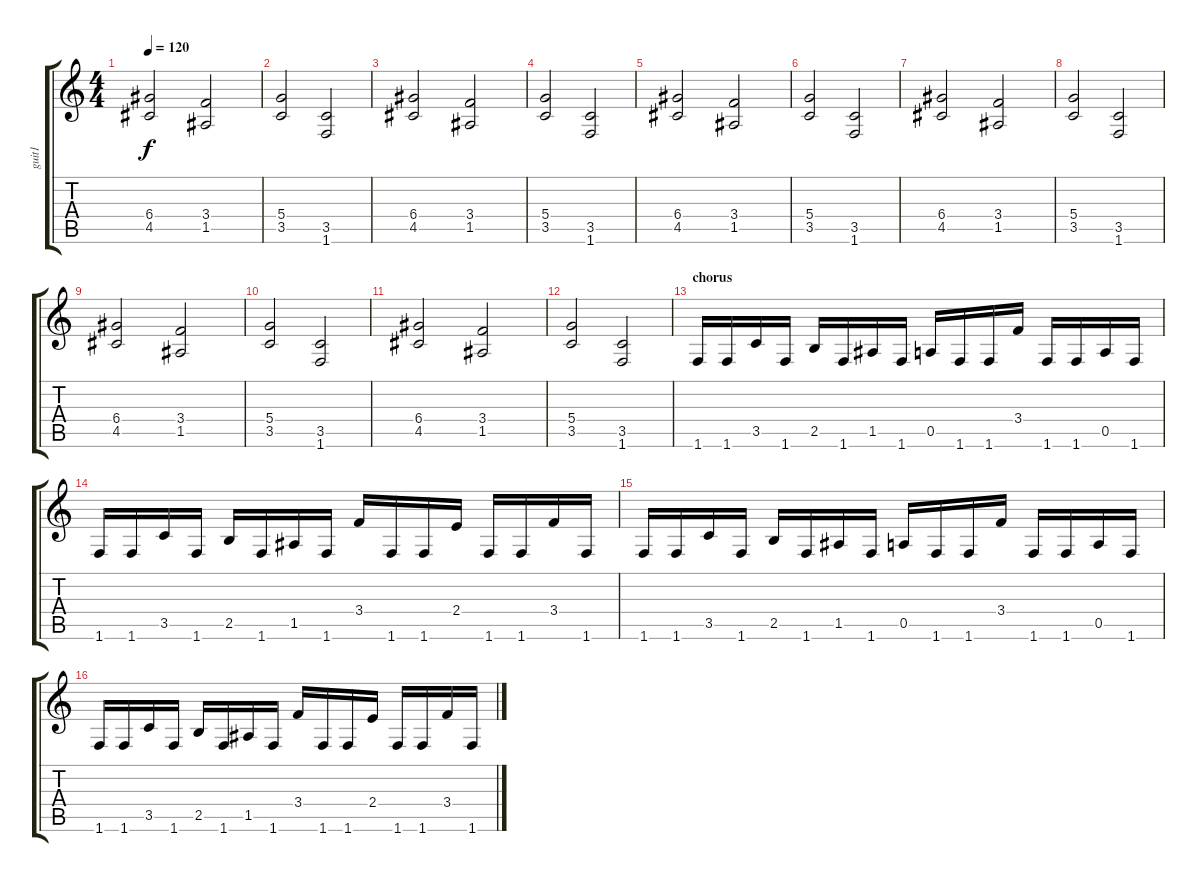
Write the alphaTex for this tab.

\track ("guit1" "guit1") {instrument distortionguitar}
\staff {score tabs}
\tuning (E4 B3 G3 D3 A2 E2) {hide}
\ts (4 4)
\tempo 120
\clef g2
\ks c
(6.4 4.5).2{dy f} (3.4 1.5).2 |
(5.4 3.5).2 (3.5 1.6).2 |
(6.4 4.5).2 (3.4 1.5).2 |
(5.4 3.5).2 (3.5 1.6).2 |
(6.4 4.5).2 (3.4 1.5).2 |
(5.4 3.5).2 (3.5 1.6).2 |
(6.4 4.5).2 (3.4 1.5).2 |
(5.4 3.5).2 (3.5 1.6).2 |
(6.4 4.5).2 (3.4 1.5).2 |
(5.4 3.5).2 (3.5 1.6).2 |
(6.4 4.5).2 (3.4 1.5).2 |
(5.4 3.5).2 (3.5 1.6).2 |
\section ("" "chorus")
1.6.16 1.6.16 3.5.16 1.6.16 2.5.16 1.6.16 1.5.16 1.6.16 0.5.16 1.6.16 1.6.16 3.4.16 1.6.16 1.6.16 0.5.16 1.6.16 |
1.6.16 1.6.16 3.5.16 1.6.16 2.5.16 1.6.16 1.5.16 1.6.16 3.4.16 1.6.16 1.6.16 2.4.16 1.6.16 1.6.16 3.4.16 1.6.16 |
1.6.16 1.6.16 3.5.16 1.6.16 2.5.16 1.6.16 1.5.16 1.6.16 0.5.16 1.6.16 1.6.16 3.4.16 1.6.16 1.6.16 0.5.16 1.6.16 |
1.6.16 1.6.16 3.5.16 1.6.16 2.5.16 1.6.16 1.5.16 1.6.16 3.4.16 1.6.16 1.6.16 2.4.16 1.6.16 1.6.16 3.4.16 1.6.16
